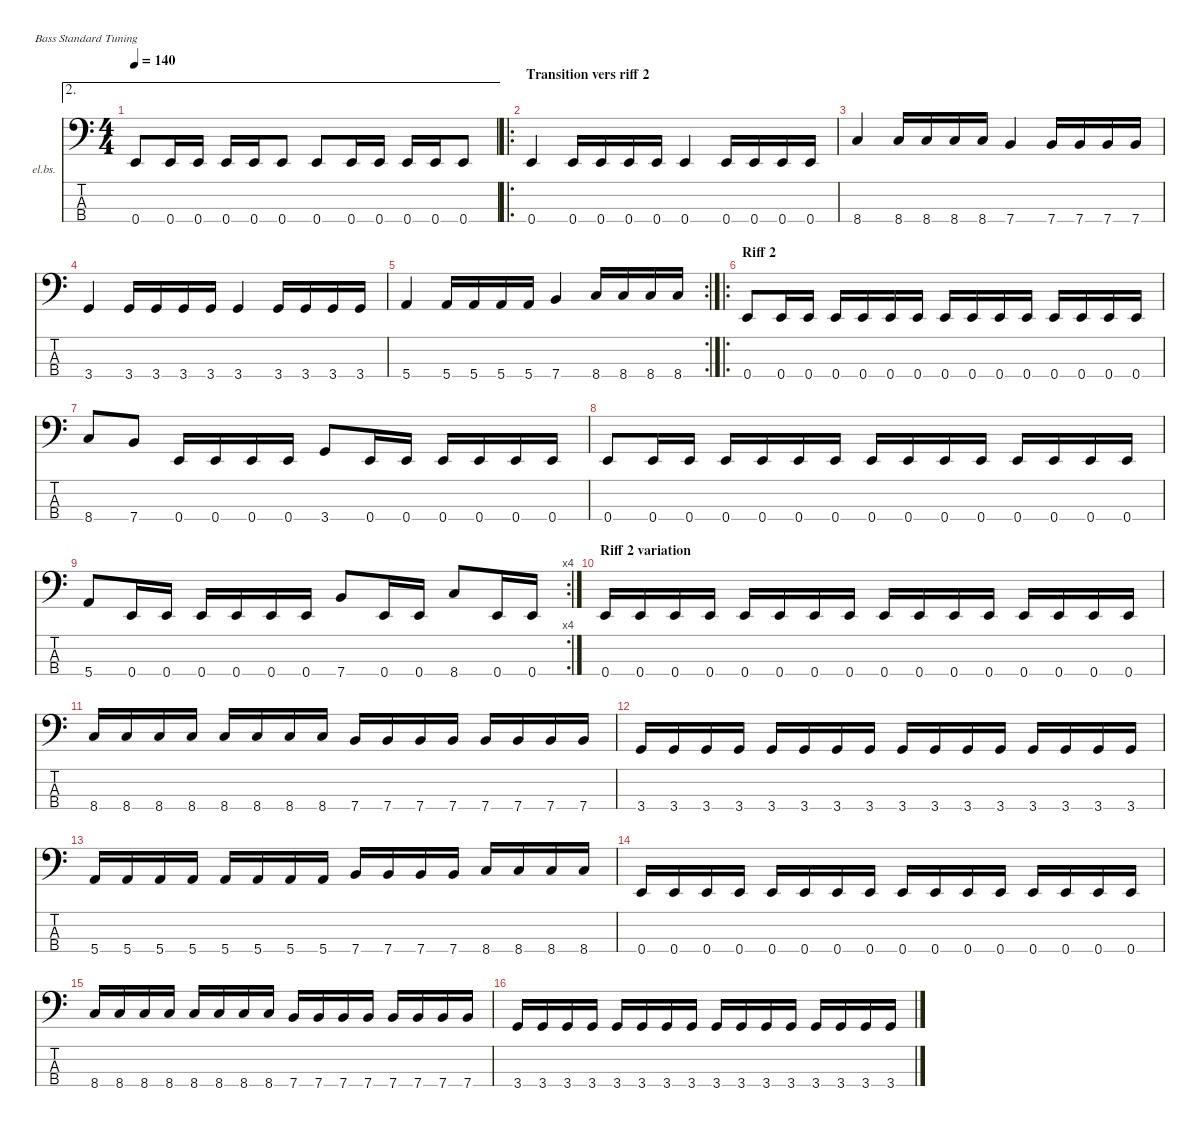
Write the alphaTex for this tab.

\defaultSystemsLayout 4
\hideDynamics
\bracketExtendMode nobrackets
\firstSystemTrackNameOrientation horizontal
\otherSystemsTrackNameOrientation horizontal
\track ("Bass" "el.bs.") {instrument electricbassfinger}
\staff {score tabs}
\tuning (G2 D2 A1 E1)
\ae 2
\ts (4 4)
\tempo 140
\clef f4
\ks c
0.4.8{dy mf} 0.4.16 0.4.16 0.4.16 0.4.16 0.4.8 0.4.8 0.4.16 0.4.16 0.4.16 0.4.16 0.4.8 |
\ro
\section ("" "Transition vers riff 2")
0.4.4 0.4.16 0.4.16 0.4.16 0.4.16 0.4.4 0.4.16 0.4.16 0.4.16 0.4.16 |
8.4.4 8.4.16 8.4.16 8.4.16 8.4.16 7.4.4 7.4.16 7.4.16 7.4.16 7.4.16 |
3.4.4 3.4.16 3.4.16 3.4.16 3.4.16 3.4.4 3.4.16 3.4.16 3.4.16 3.4.16 |
\rc 2
5.4.4 5.4.16 5.4.16 5.4.16 5.4.16 7.4.4 8.4.16 8.4.16 8.4.16 8.4.16 |
\ro
\section ("" "Riff 2")
0.4.8{dy f} 0.4.16 0.4.16 0.4.16 0.4.16 0.4.16 0.4.16 0.4.16 0.4.16 0.4.16 0.4.16 0.4.16 0.4.16 0.4.16 0.4.16 |
8.4.8 7.4.8 0.4.16 0.4.16 0.4.16 0.4.16 3.4.8 0.4.16 0.4.16 0.4.16 0.4.16 0.4.16 0.4.16 |
0.4.8 0.4.16 0.4.16 0.4.16 0.4.16 0.4.16 0.4.16 0.4.16 0.4.16 0.4.16 0.4.16 0.4.16 0.4.16 0.4.16 0.4.16 |
\rc 4
5.4.8 0.4.16 0.4.16 0.4.16 0.4.16 0.4.16 0.4.16 7.4.8 0.4.16 0.4.16 8.4.8 0.4.16 0.4.16 |
\section ("" "Riff 2 variation")
0.4.16{dy mf} 0.4.16 0.4.16 0.4.16 0.4.16 0.4.16 0.4.16 0.4.16 0.4.16 0.4.16 0.4.16 0.4.16 0.4.16 0.4.16 0.4.16 0.4.16 |
8.4.16 8.4.16 8.4.16 8.4.16 8.4.16 8.4.16 8.4.16 8.4.16 7.4.16 7.4.16 7.4.16 7.4.16 7.4.16 7.4.16 7.4.16 7.4.16 |
3.4.16 3.4.16 3.4.16 3.4.16 3.4.16 3.4.16 3.4.16 3.4.16 3.4.16 3.4.16 3.4.16 3.4.16 3.4.16 3.4.16 3.4.16 3.4.16 |
5.4.16 5.4.16 5.4.16 5.4.16 5.4.16 5.4.16 5.4.16 5.4.16 7.4.16 7.4.16 7.4.16 7.4.16 8.4.16 8.4.16 8.4.16 8.4.16 |
0.4.16 0.4.16 0.4.16 0.4.16 0.4.16 0.4.16 0.4.16 0.4.16 0.4.16 0.4.16 0.4.16 0.4.16 0.4.16 0.4.16 0.4.16 0.4.16 |
8.4.16 8.4.16 8.4.16 8.4.16 8.4.16 8.4.16 8.4.16 8.4.16 7.4.16 7.4.16 7.4.16 7.4.16 7.4.16 7.4.16 7.4.16 7.4.16 |
3.4.16 3.4.16 3.4.16 3.4.16 3.4.16 3.4.16 3.4.16 3.4.16 3.4.16 3.4.16 3.4.16 3.4.16 3.4.16 3.4.16 3.4.16 3.4.16
